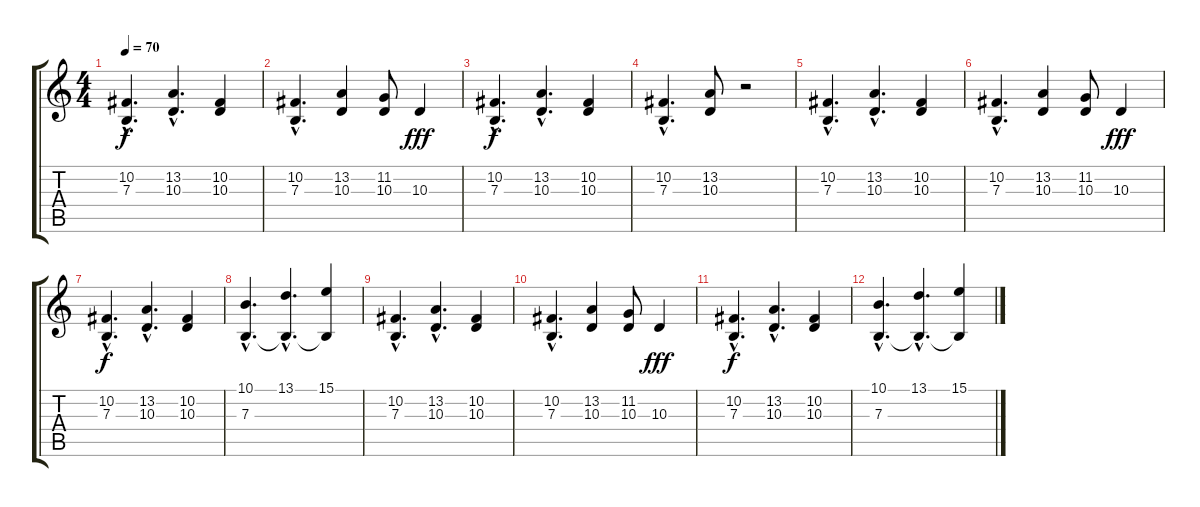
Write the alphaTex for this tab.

\track "" {instrument violin}
\staff {score tabs}
\tuning (Db4 Ab3 E3 B2 Gb2 B1) {hide}
\ts (4 4)
\tempo 70
\clef g2
\ks c
(10.2{hac} 7.3{hac}).4{d dy f instrument violin} (13.2{hac} 10.3{hac}).4{d} (10.2 10.3).4 |
(10.2{hac} 7.3{hac}).4{d} (13.2 10.3).4 (11.2 10.3).8 10.3.4{dy fff} |
(10.2{hac} 7.3{hac}).4{d dy f} (13.2{hac} 10.3{hac}).4{d} (10.2 10.3).4 |
(10.2{hac} 7.3{hac}).4{d} (13.2 10.3).8 r.2 |
(10.2{hac} 7.3{hac}).4{d} (13.2{hac} 10.3{hac}).4{d} (10.2 10.3).4 |
(10.2{hac} 7.3{hac}).4{d} (13.2 10.3).4 (11.2 10.3).8 10.3.4{dy fff} |
(10.2{hac} 7.3{hac}).4{d dy f} (13.2{hac} 10.3{hac}).4{d} (10.2 10.3).4 |
(10.1{hac} 7.3{hac}).4{d} (13.1{hac} 7.3{hac t}).4{d} (15.1 7.3{t}).4 |
(10.2{hac} 7.3{hac}).4{d} (13.2{hac} 10.3{hac}).4{d} (10.2 10.3).4 |
(10.2{hac} 7.3{hac}).4{d} (13.2 10.3).4 (11.2 10.3).8 10.3.4{dy fff} |
(10.2{hac} 7.3{hac}).4{d dy f} (13.2{hac} 10.3{hac}).4{d} (10.2 10.3).4 |
(10.1{hac} 7.3{hac}).4{d} (13.1{hac} 7.3{hac t}).4{d} (15.1 7.3{t}).4
